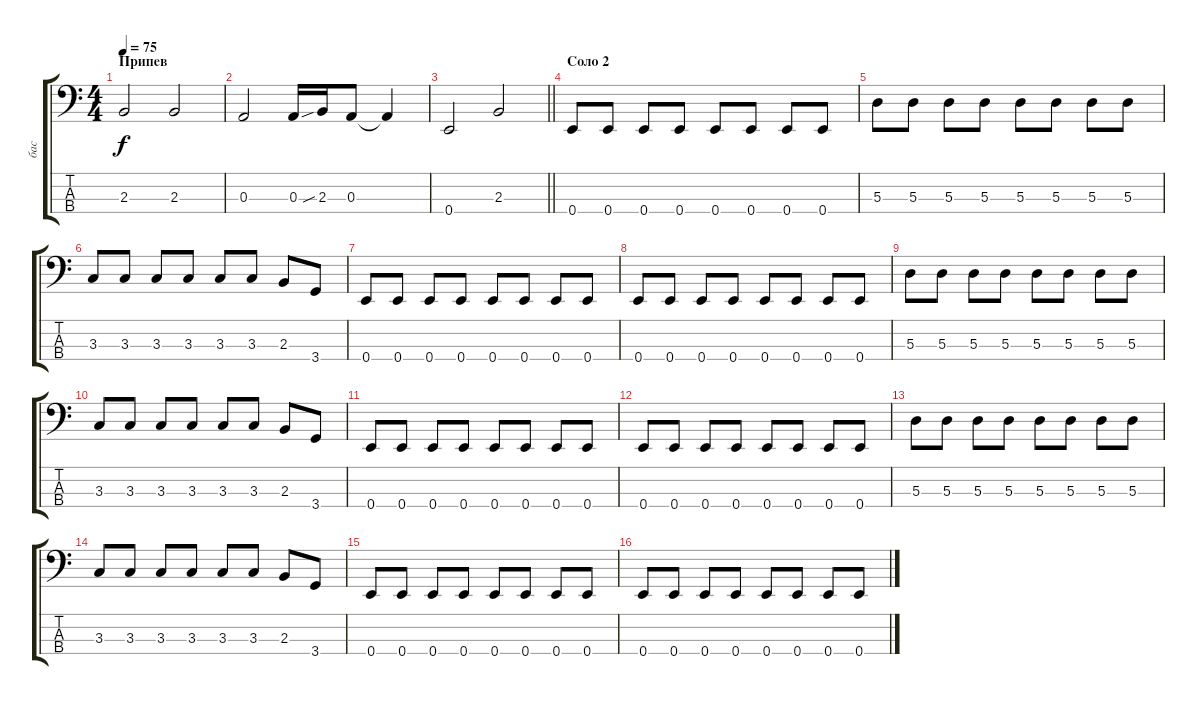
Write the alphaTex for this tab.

\track ("бас" "бас") {instrument electricbasspick}
\staff {score tabs}
\tuning (G2 D2 A1 E1) {hide}
\ts (4 4)
\section ("" "Припев")
\tempo 75
\clef f4
\ks c
2.3.2{dy f} 2.3.2 |
0.3.2 0.3.16 2.3{sib}.16 0.3.8 0.3{t}.4 |
\barLineRight lightlight
0.4.2 2.3.2 |
\section ("" "Соло 2")
0.4.8 0.4.8 0.4.8 0.4.8 0.4.8 0.4.8 0.4.8 0.4.8 |
5.3.8 5.3.8 5.3.8 5.3.8 5.3.8 5.3.8 5.3.8 5.3.8 |
3.3.8 3.3.8 3.3.8 3.3.8 3.3.8 3.3.8 2.3.8 3.4.8 |
0.4.8 0.4.8 0.4.8 0.4.8 0.4.8 0.4.8 0.4.8 0.4.8 |
0.4.8 0.4.8 0.4.8 0.4.8 0.4.8 0.4.8 0.4.8 0.4.8 |
5.3.8 5.3.8 5.3.8 5.3.8 5.3.8 5.3.8 5.3.8 5.3.8 |
3.3.8 3.3.8 3.3.8 3.3.8 3.3.8 3.3.8 2.3.8 3.4.8 |
0.4.8 0.4.8 0.4.8 0.4.8 0.4.8 0.4.8 0.4.8 0.4.8 |
0.4.8 0.4.8 0.4.8 0.4.8 0.4.8 0.4.8 0.4.8 0.4.8 |
5.3.8 5.3.8 5.3.8 5.3.8 5.3.8 5.3.8 5.3.8 5.3.8 |
3.3.8 3.3.8 3.3.8 3.3.8 3.3.8 3.3.8 2.3.8 3.4.8 |
0.4.8 0.4.8 0.4.8 0.4.8 0.4.8 0.4.8 0.4.8 0.4.8 |
0.4.8 0.4.8 0.4.8 0.4.8 0.4.8 0.4.8 0.4.8 0.4.8
